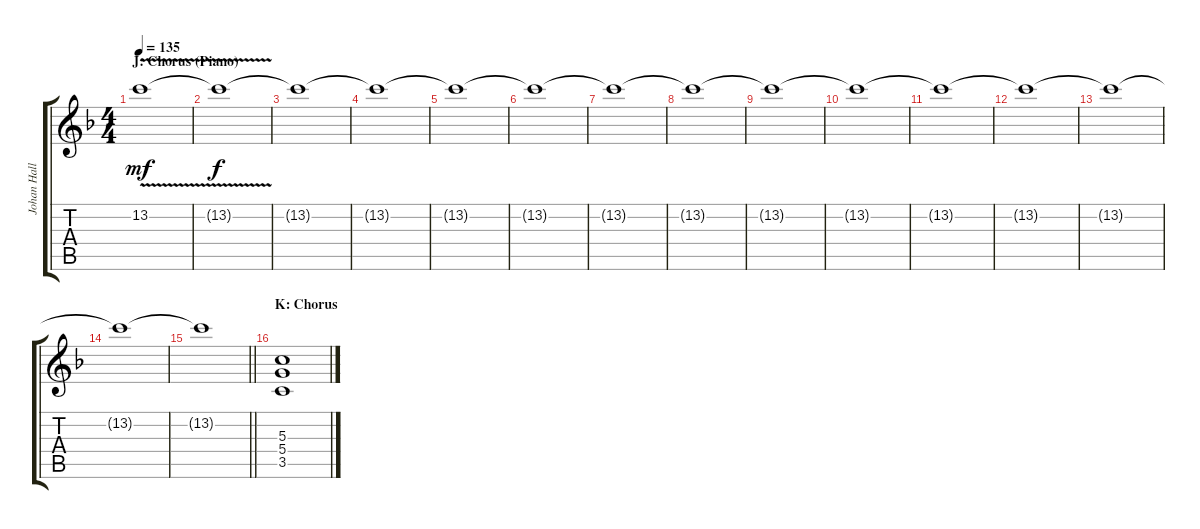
\track ("Johan Hallgren" "Johan Hall") {instrument distortionguitar}
\staff {score tabs}
\tuning (E4 B3 G3 D3 A2 E2) {hide}
\ts (4 4)
\section ("" "J: Chorus (Piano)")
\tempo 135
\clef g2
\ks dminor
13.2{v}.1{dy mf} |
13.2{t}.1{dy f} |
13.2{t}.1 |
13.2{t}.1 |
13.2{t}.1 |
13.2{t}.1 |
13.2{t}.1 |
13.2{t}.1 |
13.2{t}.1 |
13.2{t}.1 |
13.2{t}.1 |
13.2{t}.1 |
13.2{t}.1 |
13.2{t}.1 |
\barLineRight lightlight
13.2{t}.1 |
\section ("" "K: Chorus")
(5.3 5.4 3.5).1{volume 10}
